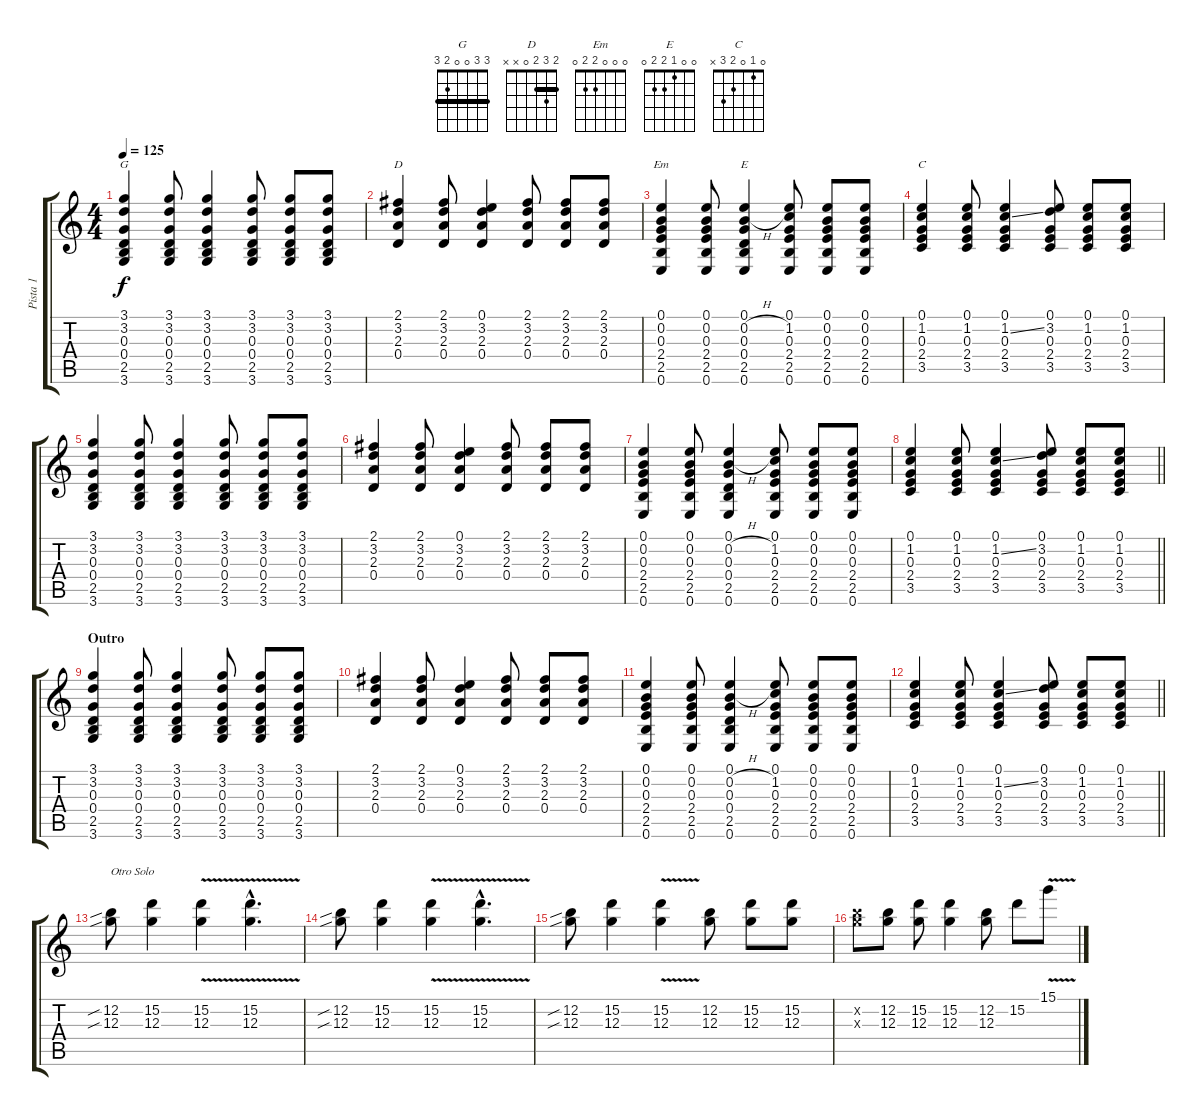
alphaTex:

\track ("Pista 1" "Pista 1") {instrument acousticguitarsteel}
\staff {score tabs}
\tuning (E4 B3 G3 D3 A2 E2) {hide}
\chord ("G" 3 3 0 0 2 3) {barre 3}
\chord ("D" 2 3 2 0 x x) {barre 2}
\chord ("Em" 0 0 0 2 2 0)
\chord ("E" 0 0 1 2 2 0)
\chord ("C" 0 1 0 2 3 x)
\ts (4 4)
\tempo 125
\clef g2
\ks c
(3.1 3.2 0.3 0.4 2.5 3.6).4{ch "G" dy f} (3.1 3.2 0.3 0.4 2.5 3.6).8 (3.1 3.2 0.3 0.4 2.5 3.6).4 (3.1 3.2 0.3 0.4 2.5 3.6).8 (3.1 3.2 0.3 0.4 2.5 3.6).8 (3.1 3.2 0.3 0.4 2.5 3.6).8 |
(2.1 3.2 2.3 0.4).4{ch "D"} (2.1 3.2 2.3 0.4).8 (0.1 3.2 2.3 0.4).4 (2.1 3.2 2.3 0.4).8 (2.1 3.2 2.3 0.4).8 (2.1 3.2 2.3 0.4).8 |
(0.1 0.2 0.3 2.4 2.5 0.6).4{ch "Em"} (0.1 0.2 0.3 2.4 2.5 0.6).8 (0.1 0.2{h} 0.3 0.4 2.5 0.6).4{ch "E"} (0.1 1.2 0.3 2.4 2.5 0.6).8 (0.1 0.2 0.3 2.4 2.5 0.6).8 (0.1 0.2 0.3 2.4 2.5 0.6).8 |
(0.1 1.2 0.3 2.4 3.5).4{ch "C"} (0.1 1.2 0.3 2.4 3.5).8 (0.1 1.2{ss} 0.3 2.4 3.5).4 (0.1 3.2 0.3 2.4 3.5).8 (0.1 1.2 0.3 2.4 3.5).8 (0.1 1.2 0.3 2.4 3.5).8 |
(3.1 3.2 0.3 0.4 2.5 3.6).4 (3.1 3.2 0.3 0.4 2.5 3.6).8 (3.1 3.2 0.3 0.4 2.5 3.6).4 (3.1 3.2 0.3 0.4 2.5 3.6).8 (3.1 3.2 0.3 0.4 2.5 3.6).8 (3.1 3.2 0.3 0.4 2.5 3.6).8 |
(2.1 3.2 2.3 0.4).4 (2.1 3.2 2.3 0.4).8 (0.1 3.2 2.3 0.4).4 (2.1 3.2 2.3 0.4).8 (2.1 3.2 2.3 0.4).8 (2.1 3.2 2.3 0.4).8 |
(0.1 0.2 0.3 2.4 2.5 0.6).4 (0.1 0.2 0.3 2.4 2.5 0.6).8 (0.1 0.2{h} 0.3 0.4 2.5 0.6).4 (0.1 1.2 0.3 2.4 2.5 0.6).8 (0.1 0.2 0.3 2.4 2.5 0.6).8 (0.1 0.2 0.3 2.4 2.5 0.6).8 |
\barLineRight lightlight
(0.1 1.2 0.3 2.4 3.5).4 (0.1 1.2 0.3 2.4 3.5).8 (0.1 1.2{ss} 0.3 2.4 3.5).4 (0.1 3.2 0.3 2.4 3.5).8 (0.1 1.2 0.3 2.4 3.5).8 (0.1 1.2 0.3 2.4 3.5).8 |
\section ("" "Outro")
(3.1 3.2 0.3 0.4 2.5 3.6).4{volume 5} (3.1 3.2 0.3 0.4 2.5 3.6).8 (3.1 3.2 0.3 0.4 2.5 3.6).4 (3.1 3.2 0.3 0.4 2.5 3.6).8 (3.1 3.2 0.3 0.4 2.5 3.6).8 (3.1 3.2 0.3 0.4 2.5 3.6).8 |
(2.1 3.2 2.3 0.4).4 (2.1 3.2 2.3 0.4).8 (0.1 3.2 2.3 0.4).4 (2.1 3.2 2.3 0.4).8 (2.1 3.2 2.3 0.4).8 (2.1 3.2 2.3 0.4).8 |
(0.1 0.2 0.3 2.4 2.5 0.6).4 (0.1 0.2 0.3 2.4 2.5 0.6).8 (0.1 0.2{h} 0.3 0.4 2.5 0.6).4 (0.1 1.2 0.3 2.4 2.5 0.6).8 (0.1 0.2 0.3 2.4 2.5 0.6).8 (0.1 0.2 0.3 2.4 2.5 0.6).8 |
\barLineRight lightlight
(0.1 1.2 0.3 2.4 3.5).4 (0.1 1.2 0.3 2.4 3.5).8 (0.1 1.2{ss} 0.3 2.4 3.5).4 (0.1 3.2 0.3 2.4 3.5).8 (0.1 1.2 0.3 2.4 3.5).8 (0.1 1.2 0.3 2.4 3.5).8 |
(12.2{sib} 12.3{sib}).8{txt "Otro Solo" volume 14 instrument distortionguitar} (15.2 12.3).4 (15.2{v} 12.3).4 (15.2{v hac} 12.3{hac}).4{d} |
(12.2{sib} 12.3{sib}).8 (15.2 12.3).4 (15.2{v} 12.3).4 (15.2{v hac} 12.3{hac}).4{d} |
(12.2{sib} 12.3{sib}).8 (15.2 12.3).4 (15.2{v} 12.3).4 (12.2 12.3).8 (15.2 12.3).8 (15.2 12.3).8 |
(12.2{x} 12.3{x}).8 (12.2 12.3).8 (15.2 12.3).8 (15.2 12.3).4 (12.2 12.3).8 15.2.8 15.1{v}.8
